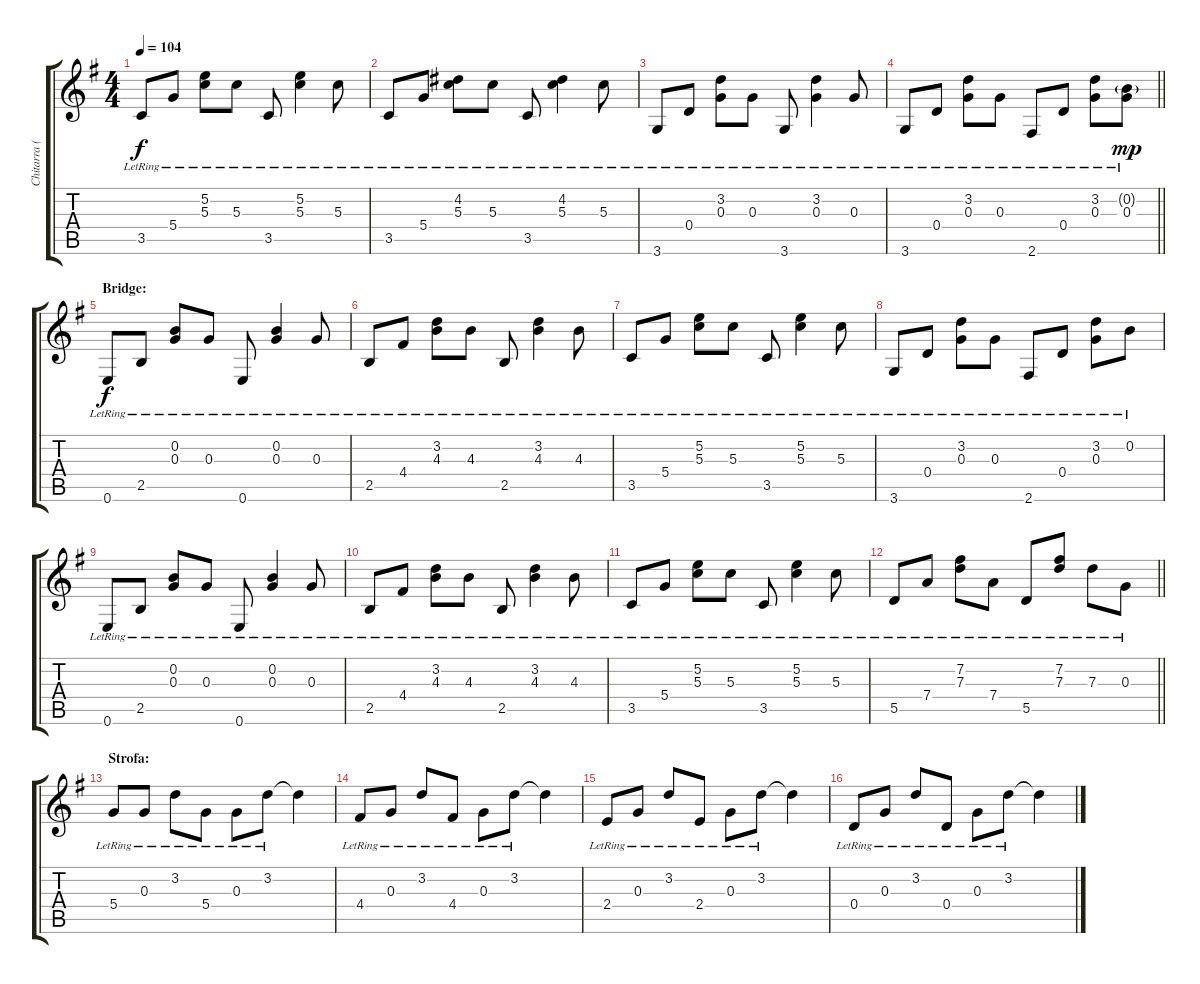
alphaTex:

\track ("Chitarra (acustica)" "Chitarra (") {instrument acousticguitarsteel}
\staff {score tabs}
\tuning (E4 B3 G3 D3 A2 E2) {hide}
\ts (4 4)
\tempo 104
\clef g2
\ks g
3.5{lr}.8{dy f} 5.4{lr}.8 (5.2{lr} 5.3{lr}).8 5.3{lr}.8 3.5{lr}.8 (5.2{lr} 5.3{lr}).4 5.3{lr}.8 |
3.5{lr}.8 5.4{lr}.8 (4.2{lr} 5.3{lr}).8 5.3{lr}.8 3.5{lr}.8 (4.2{lr} 5.3{lr}).4 5.3{lr}.8 |
3.6{lr}.8 0.4{lr}.8 (3.2{lr} 0.3{lr}).8 0.3{lr}.8 3.6{lr}.8 (3.2{lr} 0.3{lr}).4 0.3{lr}.8 |
\barLineRight lightlight
3.6{lr}.8 0.4{lr}.8 (3.2{lr} 0.3{lr}).8 0.3{lr}.8 2.6{lr}.8 0.4{lr}.8 (3.2{lr} 0.3{lr}).8 (0.2{g lr} 0.3{lr}).8{dy mp} |
\section ("" "Bridge:")
0.6{lr}.8{dy f} 2.5{lr}.8 (0.2{lr} 0.3{lr}).8 0.3{lr}.8 0.6{lr}.8 (0.2{lr} 0.3{lr}).4 0.3{lr}.8 |
2.5{lr}.8 4.4{lr}.8 (3.2{lr} 4.3{lr}).8 4.3{lr}.8 2.5{lr}.8 (3.2{lr} 4.3{lr}).4 4.3{lr}.8 |
3.5{lr}.8 5.4{lr}.8 (5.2{lr} 5.3{lr}).8 5.3{lr}.8 3.5{lr}.8 (5.2{lr} 5.3{lr}).4 5.3{lr}.8 |
3.6{lr}.8 0.4{lr}.8 (3.2{lr} 0.3{lr}).8 0.3{lr}.8 2.6{lr}.8 0.4{lr}.8 (3.2{lr} 0.3{lr}).8 0.2{lr}.8 |
0.6{lr}.8 2.5{lr}.8 (0.2{lr} 0.3{lr}).8 0.3{lr}.8 0.6{lr}.8 (0.2{lr} 0.3{lr}).4 0.3{lr}.8 |
2.5{lr}.8 4.4{lr}.8 (3.2{lr} 4.3{lr}).8 4.3{lr}.8 2.5{lr}.8 (3.2{lr} 4.3{lr}).4 4.3{lr}.8 |
3.5{lr}.8 5.4{lr}.8 (5.2{lr} 5.3{lr}).8 5.3{lr}.8 3.5{lr}.8 (5.2{lr} 5.3{lr}).4 5.3{lr}.8 |
\barLineRight lightlight
5.5{lr}.8 7.4{lr}.8 (7.2{lr} 7.3{lr}).8 7.4{lr}.8 5.5{lr}.8 (7.2{lr} 7.3{lr}).8 7.3{lr}.8 0.3{lr}.8 |
\section ("" "Strofa:")
5.4{lr}.8 0.3{lr}.8 3.2{lr}.8 5.4{lr}.8 0.3{lr}.8 3.2{lr}.8 3.2{t}.4 |
4.4{lr}.8 0.3{lr}.8 3.2{lr}.8 4.4{lr}.8 0.3{lr}.8 3.2{lr}.8 3.2{t}.4 |
2.4{lr}.8 0.3{lr}.8 3.2{lr}.8 2.4{lr}.8 0.3{lr}.8 3.2{lr}.8 3.2{t}.4 |
0.4{lr}.8 0.3{lr}.8 3.2{lr}.8 0.4{lr}.8 0.3{lr}.8 3.2{lr}.8 3.2{t}.4
